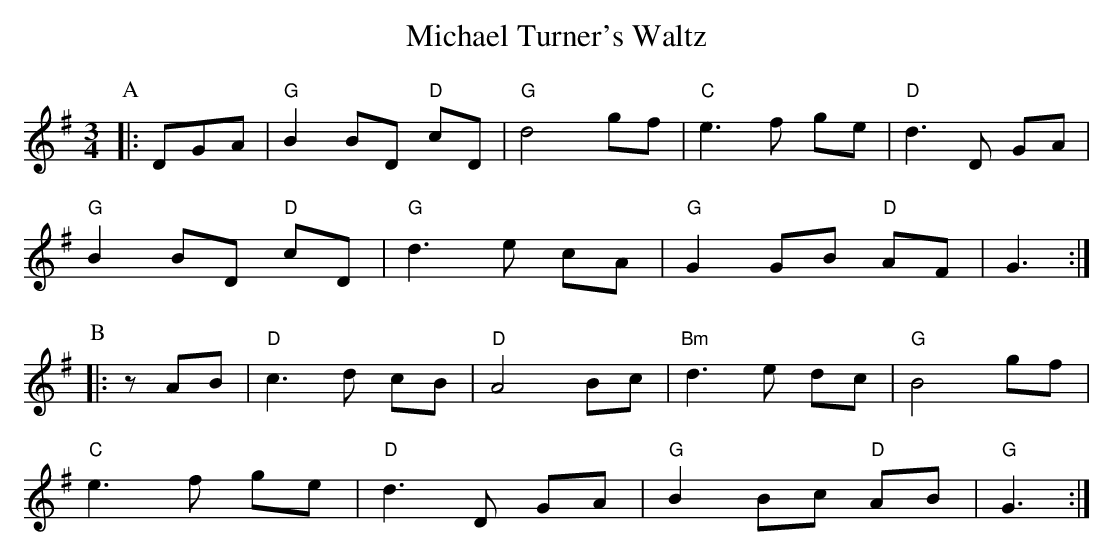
X:1
T: Michael Turner's Waltz
M: 3/4
L: 1/8
K: Gmaj
P: A
|:DGA | "G" B2 BD "D" cD | "G" d4 gf | "C" e2>f2 ge | "D" d2>D2 GA |
        "G" B2 BD "D" cD | "G" d2>e2 cA | "G" G2 GB "D" AF | G3 :|
P: B
|: zAB | "D" c2>d2 cB | "D" A4 Bc | "Bm" d2>e2 dc | "G" B4 gf |
         "C" e2>f2 ge | "D" d2>D2 GA | "G" B2 Bc "D" AB | "G" G3 :|
